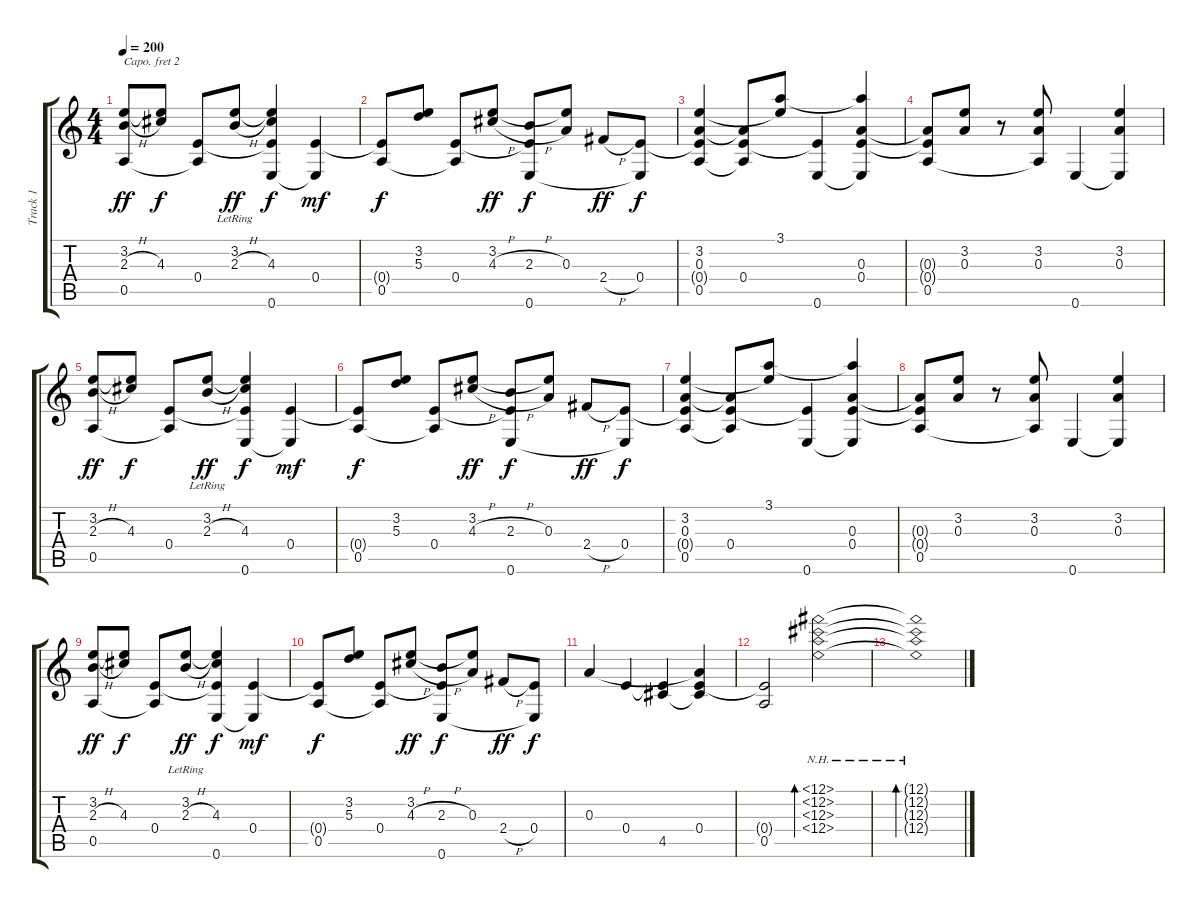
\track ("Track 1" "Track 1") {instrument acousticguitarsteel}
\staff {score tabs}
\capo 2
\tuning (E4 B3 G3 D3 G2 D2) {hide}
\ts (4 4)
\tempo 200
\clef g2
\ks c
(3.2 2.3{h} 0.5).8{dy ff} (3.2{t} 4.3).8{dy f} (0.4 0.5{t}).8 (3.2 2.3{h lr}).8{dy ff} (3.2{t} 4.3 0.4{t} 0.6).4{dy f} (0.4 0.6{t}).4{dy mf} |
(0.4{t} 0.5).8{dy f} (3.2 5.3).8 (0.4 0.5{t}).8 (3.2 4.3{h}).8{dy ff} (2.3{h} 0.4{t} 0.6).8{dy f} (3.2{t} 0.3).8 2.4{h}.8{dy ff} (0.4 0.6{t}).8{dy f} |
(3.2 0.3 0.4{t} 0.5).4 (0.3{t} 0.4 0.5{t}).8 (3.1 3.2{t}).8 (0.4{t} 0.6).4 (3.1{t} 0.3 0.4 0.6{t}).4 |
(0.3{t} 0.4{t} 0.5).8 (3.2 0.3).8 r.8 (3.2 0.3 0.5{t}).8 0.6.4 (3.2 0.3 0.6{t}).4 |
(3.2 2.3{h} 0.5).8{dy ff} (3.2{t} 4.3).8{dy f} (0.4 0.5{t}).8 (3.2 2.3{h lr}).8{dy ff} (3.2{t} 4.3 0.4{t} 0.6).4{dy f} (0.4 0.6{t}).4{dy mf} |
(0.4{t} 0.5).8{dy f} (3.2 5.3).8 (0.4 0.5{t}).8 (3.2 4.3{h}).8{dy ff} (2.3{h} 0.4{t} 0.6).8{dy f} (3.2{t} 0.3).8 2.4{h}.8{dy ff} (0.4 0.6{t}).8{dy f} |
(3.2 0.3 0.4{t} 0.5).4 (0.3{t} 0.4 0.5{t}).8 (3.1 3.2{t}).8 (0.4{t} 0.6).4 (3.1{t} 0.3 0.4 0.6{t}).4 |
(0.3{t} 0.4{t} 0.5).8 (3.2 0.3).8 r.8 (3.2 0.3 0.5{t}).8 0.6.4 (3.2 0.3 0.6{t}).4 |
(3.2 2.3{h} 0.5).8{dy ff} (3.2{t} 4.3).8{dy f} (0.4 0.5{t}).8 (3.2 2.3{h lr}).8{dy ff} (3.2{t} 4.3 0.4{t} 0.6).4{dy f} (0.4 0.6{t}).4{dy mf} |
(0.4{t} 0.5).8{dy f} (3.2 5.3).8 (0.4 0.5{t}).8 (3.2 4.3{h}).8{dy ff} (2.3{h} 0.4{t} 0.6).8{dy f} (3.2{t} 0.3).8 2.4{h}.8{dy ff} (0.4 0.6{t}).8{dy f} |
0.3.4 0.4.4 (0.4{t} 4.5).4 (0.3{t} 0.4 4.5{t}).4 |
(0.4{t} 0.5).2 (12.1{nh} 12.2{nh} 12.3{nh} 12.4{nh}).2{bd 480} |
(12.1{nh t} 12.2{nh t} 12.3{nh t} 12.4{nh t}).1{bd 480}
